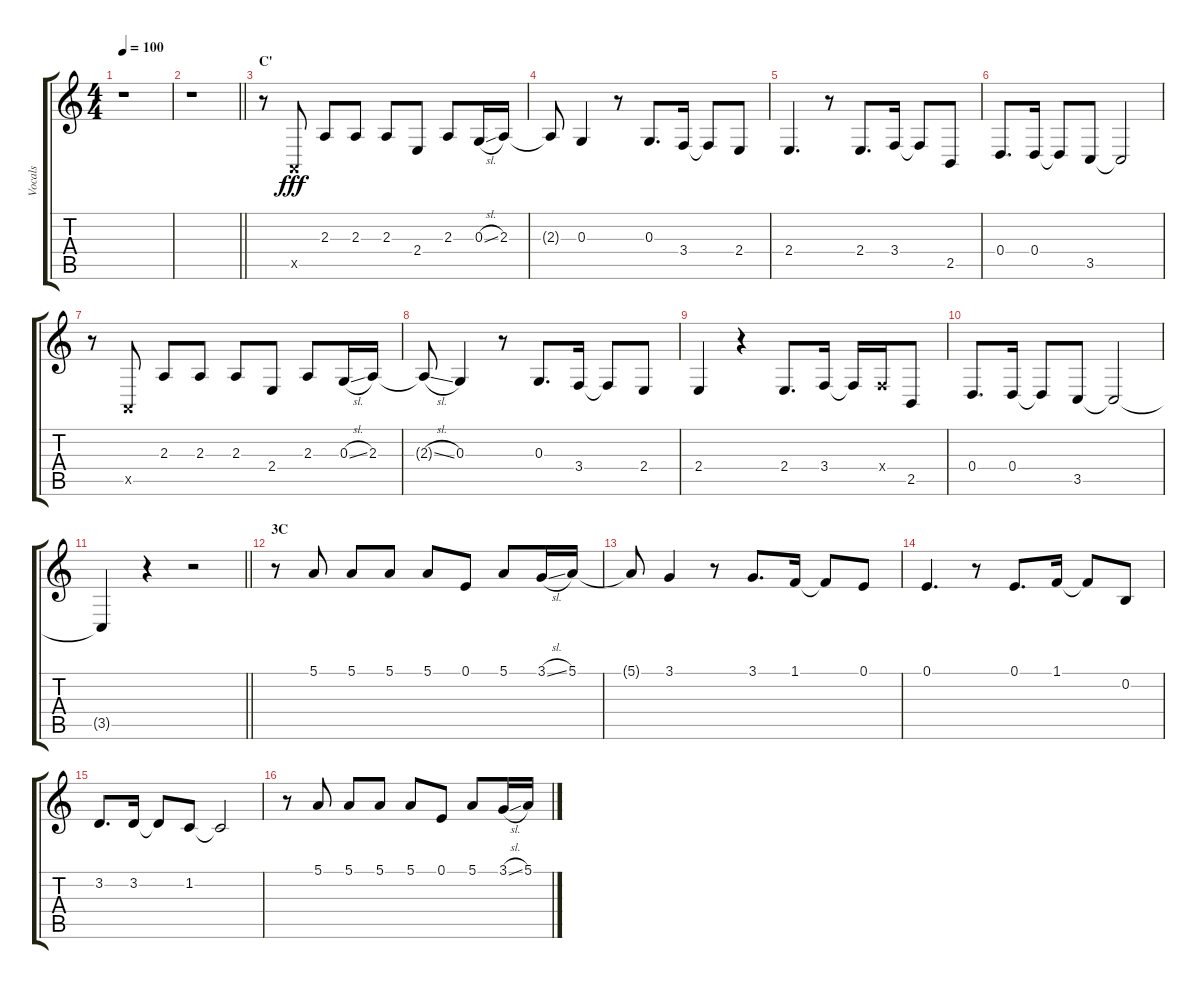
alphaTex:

\track ("Vocals" "Vocals") {instrument voiceoohs}
\staff {score tabs}
\tuning (E4 B3 G3 D3 A2 E2) {hide}
\ts (4 4)
\tempo 100
\clef g2
\ks c
r.1{dy fff} |
\barLineRight lightlight
r.1 |
\section ("" "C'")
r.8 0.5{x}.8 2.3.8 2.3.8 2.3.8 2.4.8 2.3.8 0.3{sl}.16 2.3.16 |
2.3{t}.8 0.3.4 r.8 0.3.8{d} 3.4.16 3.4{t}.8 2.4.8 |
2.4.4{d} r.8 2.4.8{d} 3.4.16 3.4{t}.8 2.5.8 |
0.4.8{d} 0.4.16 0.4{t}.8 3.5.8 3.5{t}.2 |
r.8 0.5{x}.8 2.3.8 2.3.8 2.3.8 2.4.8 2.3.8 0.3{sl}.16 2.3.16 |
2.3{sl t}.8 0.3.4 r.8 0.3.8{d} 3.4.16 3.4{t}.8 2.4.8 |
2.4.4 r.4 2.4.8{d} 3.4.16 3.4{t}.16 3.4{x}.16 2.5.8 |
0.4.8{d} 0.4.16 0.4{t}.8 3.5.8 3.5{t}.2 |
\barLineRight lightlight
3.5{t}.4 r.4 r.2 |
\section ("" "3C")
r.8 5.1.8 5.1.8 5.1.8 5.1.8 0.1.8 5.1.8 3.1{sl}.16 5.1.16 |
5.1{t}.8 3.1.4 r.8 3.1.8{d} 1.1.16 1.1{t}.8 0.1.8 |
0.1.4{d} r.8 0.1.8{d} 1.1.16 1.1{t}.8 0.2.8 |
3.2.8{d} 3.2.16 3.2{t}.8 1.2.8 1.2{t}.2 |
r.8 5.1.8 5.1.8 5.1.8 5.1.8 0.1.8 5.1.8 3.1{sl}.16 5.1.16
